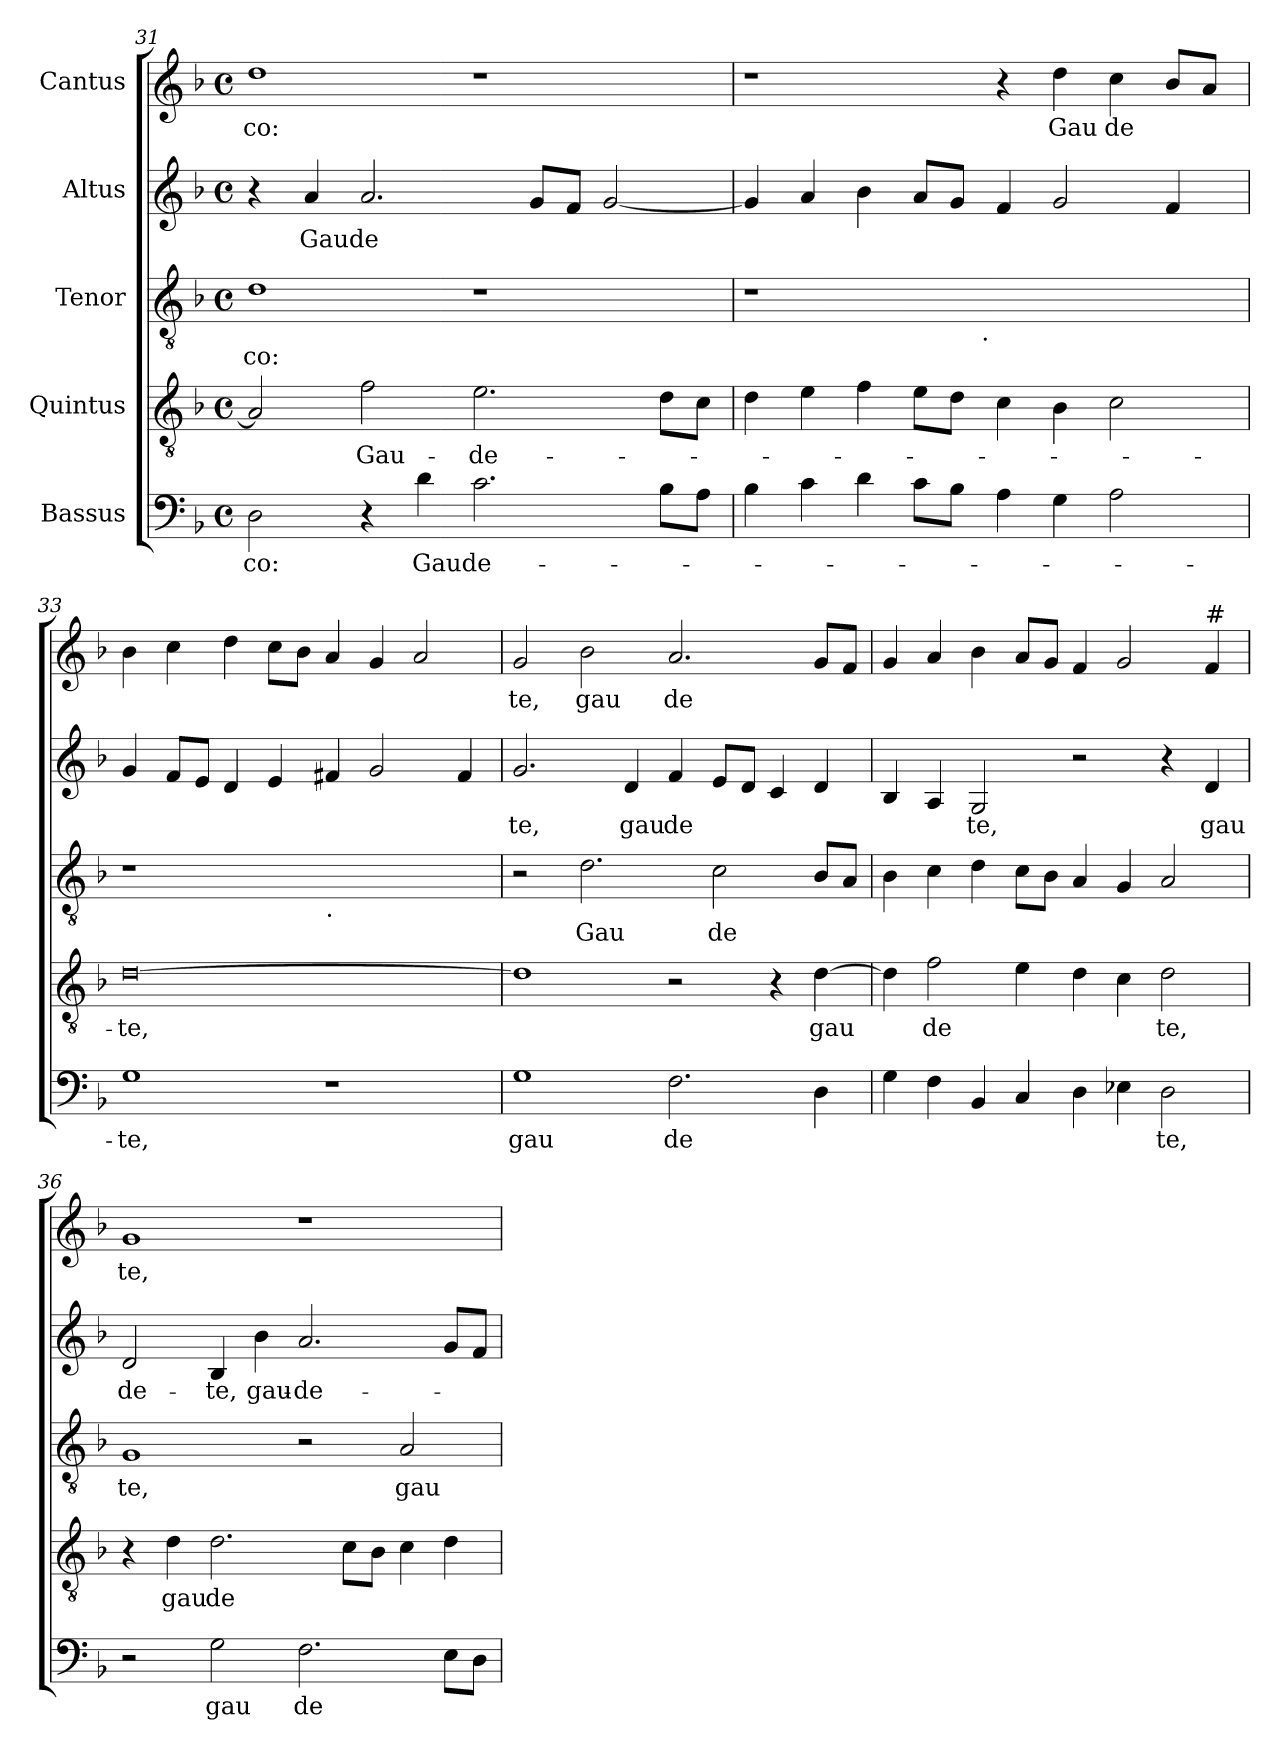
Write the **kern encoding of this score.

**kern	**text	**kern	**text	**kern	**text	**kern	**text	**kern	**text
*part5	*part5	*part4	*part4	*part3	*part3	*part2	*part2	*part1	*part1
*staff5	*staff5	*staff4	*staff4	*staff3	*staff3	*staff2	*staff2	*staff1	*staff1
*I"Bassus	*	*I"Quintus	*	*I"Tenor	*	*I"Altus	*	*I"Cantus	*
*clefF4	*	*clefGv2	*	*clefGv2	*	*clefG2	*	*clefG2	*
*k[b-]	*	*k[b-]	*	*k[b-]	*	*k[b-]	*	*k[b-]	*
*F:	*	*F:	*	*F:	*	*F:	*	*F:	*
*M4/4	*	*M4/4	*	*M4/4	*	*M4/4	*	*M4/4	*
*met(c)	*	*met(c)	*	*met(c)	*	*met(c)	*	*met(c)	*
=31	=31	=31	=31	=31	=31	=31	=31	=31	=31
!	!LO:LY:b	!	!	!	!LO:LY:b	!	!	!	!LO:LY:b
2D\	-co:	2A/]	.	1d	-co:	4r	.	1dd	co:
!	!	!	!	!	!	!	!LO:LY:b	!	!
.	.	.	.	.	.	4a/	Gaude	.	.
!	!	!	!LO:LY:b	!	!	!	!	!	!
4r	.	2f\	Gau-	.	.	2.a/	.	.	.
!	!LO:LY:b	!	!	!	!	!	!	!	!
4d\	Gaude-	.	.	.	.	.	.	.	.
!	!	!	!LO:LY:b	!	!	!	!	!	!
2.c\	.	2.e\	-de-	1r	.	.	.	1r	.
.	.	.	.	.	.	8g/L	.	.	.
.	.	.	.	.	.	8f/J	.	.	.
.	.	.	.	.	.	[<2g/	.	.	.
8B-\L	.	8d\L	.	.	.	.	.	.	.
8A\J	.	8c\J	.	.	.	.	.	.	.
!!LO:LB:g=z
=32	=32	=32	=32	=32	=32	=32	=32	=32	=32
*	*	*	*	*^	*	*	*	*	*
4B-\	.	4d\	.	1r	2ryy	.	4g/]	.	1r	.
4c\	.	4e\	.	.	.	.	4a/	.	.	.
4d\	.	4f\	.	.	4...ryy	.	4b-\	.	.	.
8c\L	.	8e\L	.	.	.	.	8a/L	.	.	.
8B-\J	.	8d\J	.	.	.	.	8g/J	.	.	.
!	!	!	!	!	!LO:TX:b:t=.	!	!	!	!	!
.	.	.	.	.	1ryy	.	.	.	.	.
4A\	.	4c\	.	1ryy	.	.	4f/	.	4r	.
!	!	!	!	!	!	!	!	!	!	!LO:LY:b
4G\	.	4B-\	.	.	.	.	2g/	.	4dd\	Gau
!	!	!	!	!	!	!	!	!	!	!LO:LY:b
2A\	.	2c\	.	.	.	.	.	.	4cc\	de
.	.	.	.	.	.	.	4f/	.	8b-/L	.
.	.	.	.	.	.	.	.	.	8a/J	.
.	.	.	.	.	32ryy	.	.	.	.	.
=33	=33	=33	=33	=33	=33	=33	=33	=33	=33	=33
!	!LO:LY:b	!	!LO:LY:b	!	!	!	!	!	!	!
*	*	*	*	*v	*v	*	*	*	*	*
1G	-te,	[>0d	-te,	1r	.	4g/	.	4b-\	.
.	.	.	.	.	.	8f/L	.	4cc\	.
.	.	.	.	.	.	8e/J	.	.	.
.	.	.	.	.	.	4d/	.	4dd\	.
.	.	.	.	.	.	4e/	.	8cc\L	.
.	.	.	.	.	.	.	.	8b-\J	.
!	!	!	!	!LO:TX:b:t=.	!	!	!	!	!
1r	.	.	.	1ryy	.	4f#X/	.	4a/	.
.	.	.	.	.	.	2g/	.	4g/	.
.	.	.	.	.	.	.	.	2a/	.
.	.	.	.	.	.	4f#/	.	.	.
=34	=34	=34	=34	=34	=34	=34	=34	=34	=34
!	!LO:LY:b	!	!	!	!	!	!LO:LY:b	!	!LO:LY:b
1G	gau	1d]	.	2r	.	2.g/	te,	2g/	te,
!	!	!	!	!	!LO:LY:b	!	!	!	!LO:LY:b
.	.	.	.	2.d\	Gau	.	.	2b-\	gau
!	!	!	!	!	!	!	!LO:LY:b	!	!
.	.	.	.	.	.	4d/	gau	.	.
!	!LO:LY:b	!	!	!	!	!	!LO:LY:b	!	!LO:LY:b
2.F\	de	2r	.	.	.	4f/	de	2.a/	de
!	!	!	!	!	!LO:LY:b	!	!	!	!
.	.	.	.	2c\	de	8e/L	.	.	.
.	.	.	.	.	.	8d/J	.	.	.
.	.	4r	.	.	.	4c/	.	.	.
!	!	!	!LO:LY:b	!	!	!	!	!	!
4D\	.	[>4d\	gau	8B-/L	.	4d/	.	8g/L	.
.	.	.	.	8A/J	.	.	.	8f/J	.
=35	=35	=35	=35	=35	=35	=35	=35	=35	=35
4G\	.	4d\]	.	4B-\	.	4B-/	.	4g/	.
!	!	!	!LO:LY:b	!	!	!	!	!	!
4F\	.	2f\	de	4c\	.	4A/	.	4a/	.
!	!	!	!	!	!	!	!LO:LY:b	!	!
4BB-/	.	.	.	4d\	.	2G/	te,	4b-\	.
4C/	.	4e\	.	8c\L	.	.	.	8a/L	.
.	.	.	.	8B-\J	.	.	.	8g/J	.
4D\	.	4d\	.	4A/	.	2r	.	4f/	.
4E-X\	.	4c\	.	4G/	.	.	.	2g/	.
!	!LO:LY:b	!	!LO:LY:b	!	!	!	!	!	!
2D\	te,	2d\	te,	2A/	.	4r	.	.	.
!	!	!	!	!	!	!	!	!LO:TX:a:t=#	!
!	!	!	!	!	!	!	!LO:LY:b	!	!
.	.	.	.	.	.	4d/	gau	4f/	.
!!LO:LB:g=z
=36	=36	=36	=36	=36	=36	=36	=36	=36	=36
!	!	!	!	!	!LO:LY:b	!	!LO:LY:b	!	!LO:LY:b
2r	.	4r	.	1G	te,	2d/	de-	1g	te,
!	!	!	!LO:LY:b	!	!	!	!	!	!
.	.	4d\	gau	.	.	.	.	.	.
!	!LO:LY:b	!	!LO:LY:b	!	!	!	!LO:LY:b	!	!
2G\	gau	2.d\	de	.	.	4B-/	-te,	.	.
!	!	!	!	!	!	!	!LO:LY:b	!	!
.	.	.	.	.	.	4b-\	gau-	.	.
!	!LO:LY:b	!	!	!	!	!	!LO:LY:b	!	!
2.F\	de	.	.	2r	.	2.a/	-de-	1r	.
.	.	8c\L	.	.	.	.	.	.	.
.	.	8B-\J	.	.	.	.	.	.	.
!	!	!	!	!	!LO:LY:b	!	!	!	!
.	.	4c\	.	2A/	gau-	.	.	.	.
8E\L	.	4d\	.	.	.	8g/L	.	.	.
8D\J	.	.	.	.	.	8f/J	.	.	.
=	=	=	=	=	=	=	=	=	=
*-	*-	*-	*-	*-	*-	*-	*-	*-	*-
